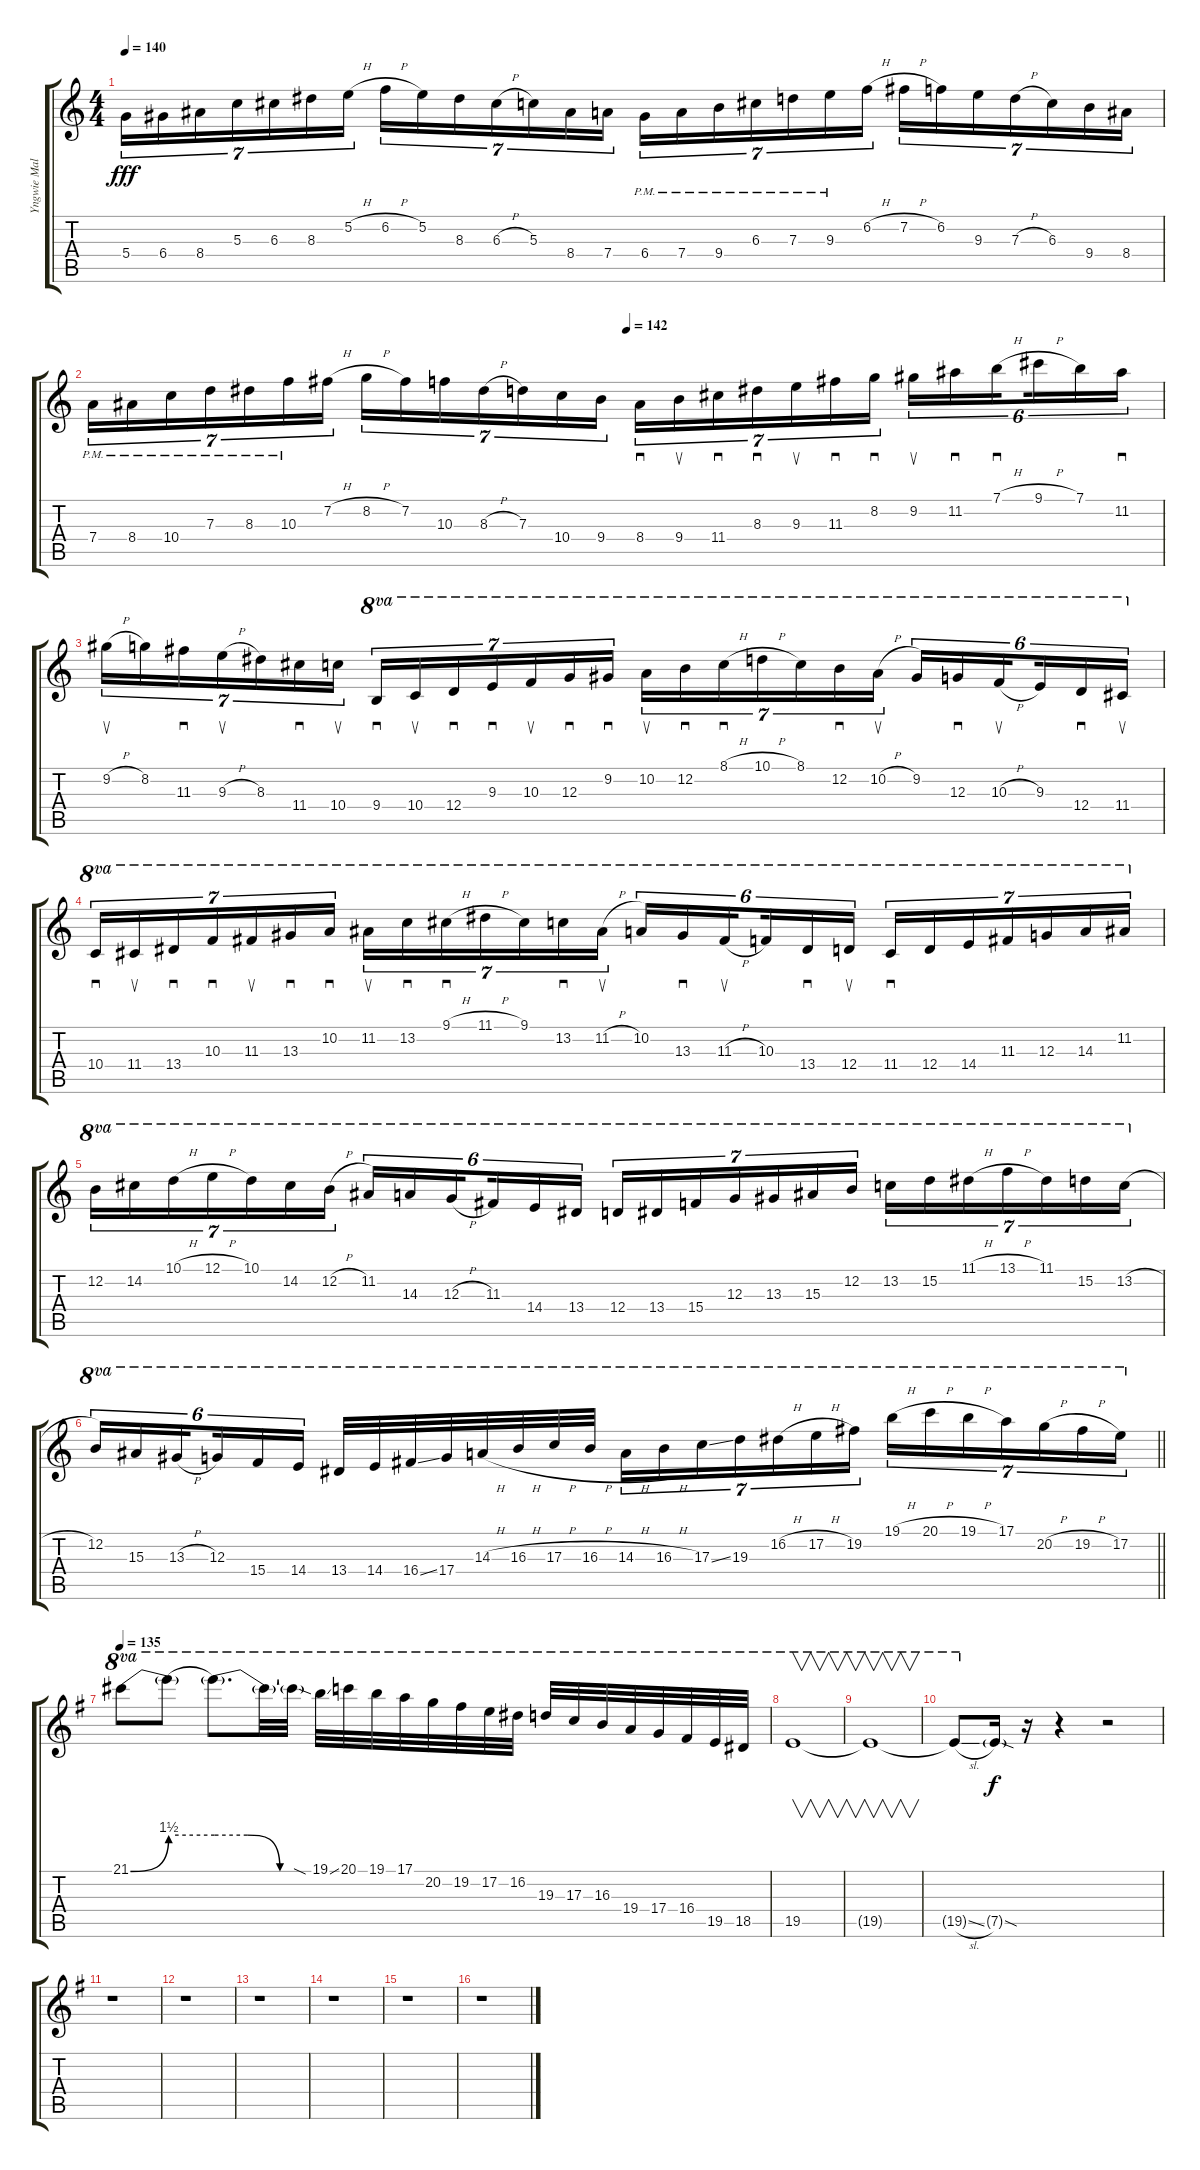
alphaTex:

\track ("Yngwie Malmsteen-3" "Yngwie Mal") {instrument overdrivenguitar}
\staff {score tabs}
\tuning (E4 B3 G3 D3 A2 E2) {hide}
\ts (4 4)
\tempo 140
\clef g2
\ks c
5.4.16{tu (7 4) dy fff} 6.4.16{tu (7 4)} 8.4.16{tu (7 4)} 5.3.16{tu (7 4)} 6.3.16{tu (7 4)} 8.3.16{tu (7 4)} 5.2{h}.16{tu (7 4)} 6.2{h}.16{tu (7 4)} 5.2.16{tu (7 4)} 8.3.16{tu (7 4)} 6.3{h}.16{tu (7 4)} 5.3.16{tu (7 4)} 8.4.16{tu (7 4)} 7.4.16{tu (7 4)} 6.4{pm}.16{tu (7 4)} 7.4{pm}.16{tu (7 4)} 9.4{pm}.16{tu (7 4)} 6.3{pm}.16{tu (7 4)} 7.3{pm}.16{tu (7 4)} 9.3{pm}.16{tu (7 4)} 6.2{h}.16{tu (7 4)} 7.2{h}.16{tu (7 4)} 6.2.16{tu (7 4)} 9.3.16{tu (7 4)} 7.3{h}.16{tu (7 4)} 6.3.16{tu (7 4)} 9.4.16{tu (7 4)} 8.4.16{tu (7 4)} |
\tempo (142 0.49947916666666664)
7.4{pm}.16{tu (7 4)} 8.4{pm}.16{tu (7 4)} 10.4{pm}.16{tu (7 4)} 7.3{pm}.16{tu (7 4)} 8.3{pm}.16{tu (7 4)} 10.3{pm}.16{tu (7 4)} 7.2{h}.16{tu (7 4)} 8.2{h}.16{tu (7 4)} 7.2.16{tu (7 4)} 10.3.16{tu (7 4)} 8.3{h}.16{tu (7 4)} 7.3.16{tu (7 4)} 10.4.16{tu (7 4)} 9.4.16{tu (7 4)} 8.4.16{sd tu (7 4)} 9.4.16{su tu (7 4)} 11.4.16{sd tu (7 4)} 8.3.16{sd tu (7 4)} 9.3.16{su tu (7 4)} 11.3.16{sd tu (7 4)} 8.2.16{sd tu (7 4)} 9.2.16{su tu (6 4)} 11.2.16{sd tu (6 4)} 7.1{h}.16{sd tu (6 4) beam splitsecondary} 9.1{h}.16{tu (6 4)} 7.1.16{tu (6 4)} 11.2.16{sd tu (6 4)} |
9.2{h}.16{su tu (7 4)} 8.2.16{tu (7 4)} 11.3.16{sd tu (7 4)} 9.3{h}.16{su tu (7 4)} 8.3.16{tu (7 4)} 11.4.16{sd tu (7 4)} 10.4.16{su tu (7 4)} 9.4.16{sd tu (7 4) ot 8va} 10.4.16{su tu (7 4) ot 8va} 12.4.16{sd tu (7 4) ot 8va} 9.3.16{sd tu (7 4) ot 8va} 10.3.16{su tu (7 4) ot 8va} 12.3.16{sd tu (7 4) ot 8va} 9.2.16{sd tu (7 4) ot 8va} 10.2.16{su tu (7 4) ot 8va} 12.2.16{sd tu (7 4) ot 8va} 8.1{h}.16{sd tu (7 4) ot 8va} 10.1{h}.16{tu (7 4) ot 8va} 8.1.16{tu (7 4) ot 8va} 12.2.16{sd tu (7 4) ot 8va} 10.2{h}.16{su tu (7 4) ot 8va} 9.2.16{tu (6 4) ot 8va} 12.3.16{sd tu (6 4) ot 8va} 10.3{h}.16{su tu (6 4) ot 8va beam splitsecondary} 9.3.16{tu (6 4) ot 8va} 12.4.16{sd tu (6 4) ot 8va} 11.4.16{su tu (6 4) ot 8va} |
10.4.16{sd tu (7 4) ot 8va} 11.4.16{su tu (7 4) ot 8va} 13.4.16{sd tu (7 4) ot 8va} 10.3.16{sd tu (7 4) ot 8va} 11.3.16{su tu (7 4) ot 8va} 13.3.16{sd tu (7 4) ot 8va} 10.2.16{sd tu (7 4) ot 8va} 11.2.16{su tu (7 4) ot 8va} 13.2.16{sd tu (7 4) ot 8va} 9.1{h}.16{sd tu (7 4) ot 8va} 11.1{h}.16{tu (7 4) ot 8va} 9.1.16{tu (7 4) ot 8va} 13.2.16{sd tu (7 4) ot 8va} 11.2{h}.16{su tu (7 4) ot 8va} 10.2.16{tu (6 4) ot 8va} 13.3.16{sd tu (6 4) ot 8va} 11.3{h}.16{su tu (6 4) ot 8va beam splitsecondary} 10.3.16{tu (6 4) ot 8va} 13.4.16{sd tu (6 4) ot 8va} 12.4.16{su tu (6 4) ot 8va} 11.4.16{sd tu (7 4) ot 8va} 12.4.16{tu (7 4) ot 8va} 14.4.16{tu (7 4) ot 8va} 11.3.16{tu (7 4) ot 8va} 12.3.16{tu (7 4) ot 8va} 14.3.16{tu (7 4) ot 8va} 11.2.16{tu (7 4) ot 8va} |
12.2.16{tu (7 4) ot 8va} 14.2.16{tu (7 4) ot 8va} 10.1{h}.16{tu (7 4) ot 8va} 12.1{h}.16{tu (7 4) ot 8va} 10.1.16{tu (7 4) ot 8va} 14.2.16{tu (7 4) ot 8va} 12.2{h}.16{tu (7 4) ot 8va} 11.2.16{tu (6 4) ot 8va} 14.3.16{tu (6 4) ot 8va} 12.3{h}.16{tu (6 4) ot 8va beam splitsecondary} 11.3.16{tu (6 4) ot 8va} 14.4.16{tu (6 4) ot 8va} 13.4.16{tu (6 4) ot 8va} 12.4.16{tu (7 4) ot 8va} 13.4.16{tu (7 4) ot 8va} 15.4.16{tu (7 4) ot 8va} 12.3.16{tu (7 4) ot 8va} 13.3.16{tu (7 4) ot 8va} 15.3.16{tu (7 4) ot 8va} 12.2.16{tu (7 4) ot 8va} 13.2.16{tu (7 4) ot 8va} 15.2.16{tu (7 4) ot 8va} 11.1{h}.16{tu (7 4) ot 8va} 13.1{h}.16{tu (7 4) ot 8va} 11.1.16{tu (7 4) ot 8va} 15.2.16{tu (7 4) ot 8va} 13.2{h}.16{tu (7 4) ot 8va} |
\barLineRight lightlight
12.2.16{tu (6 4) ot 8va} 15.3.16{tu (6 4) ot 8va} 13.3{h}.16{tu (6 4) ot 8va beam splitsecondary} 12.3.16{tu (6 4) ot 8va} 15.4.16{tu (6 4) ot 8va} 14.4.16{tu (6 4) ot 8va} 13.4.32{ot 8va} 14.4.32{ot 8va} 16.4{ss}.32{ot 8va} 17.4.32{ot 8va} 14.3{h}.32{ot 8va} 16.3{h}.32{ot 8va} 17.3{h}.32{ot 8va} 16.3{h}.32{ot 8va} 14.3{h}.16{tu (7 4) ot 8va} 16.3{h}.16{tu (7 4) ot 8va} 17.3{ss}.16{tu (7 4) ot 8va} 19.3.16{tu (7 4) ot 8va} 16.2{h}.16{tu (7 4) ot 8va} 17.2{h}.16{tu (7 4) ot 8va} 19.2.16{tu (7 4) ot 8va} 19.1{h}.16{tu (7 4) ot 8va} 20.1{h}.16{tu (7 4) ot 8va} 19.1{h}.16{tu (7 4) ot 8va} 17.1.16{tu (7 4) ot 8va} 20.2{h}.16{tu (7 4) ot 8va} 19.2{h}.16{tu (7 4) ot 8va} 17.2.16{tu (7 4) ot 8va} |
\tempo 135
\ks g
21.1{be (bend 0 0 60 6)}.8{ot 8va} 21.1{be (hold 0 6 60 6) t}.8{ot 8va} 21.1{be (custom 0 6 20 6 40 0 60 0) t}.8{d ot 8va} 21.1{t}.32{ot 8va} 21.1{sod t}.32{ot 8va} 19.1{ss}.32{ot 8va} 20.1.32{ot 8va} 19.1.32{ot 8va} 17.1.32{ot 8va} 20.2.32{ot 8va} 19.2.32{ot 8va} 17.2.32{ot 8va} 16.2.32{ot 8va} 19.3.32{ot 8va} 17.3.32{ot 8va} 16.3.32{ot 8va} 19.4.32{ot 8va} 17.4.32{ot 8va} 16.4.32{ot 8va} 19.5.32{ot 8va} 18.5.32{ot 8va} |
19.5.1{v ot 8va} |
19.5{t}.1{v ot 8va} |
19.5{sl t}.8{ot 8va} 7.5{sod g}.16{dy f} r.16 r.4 r.2 |
r.1 |
r.1 |
r.1 |
r.1 |
r.1 |
r.1
